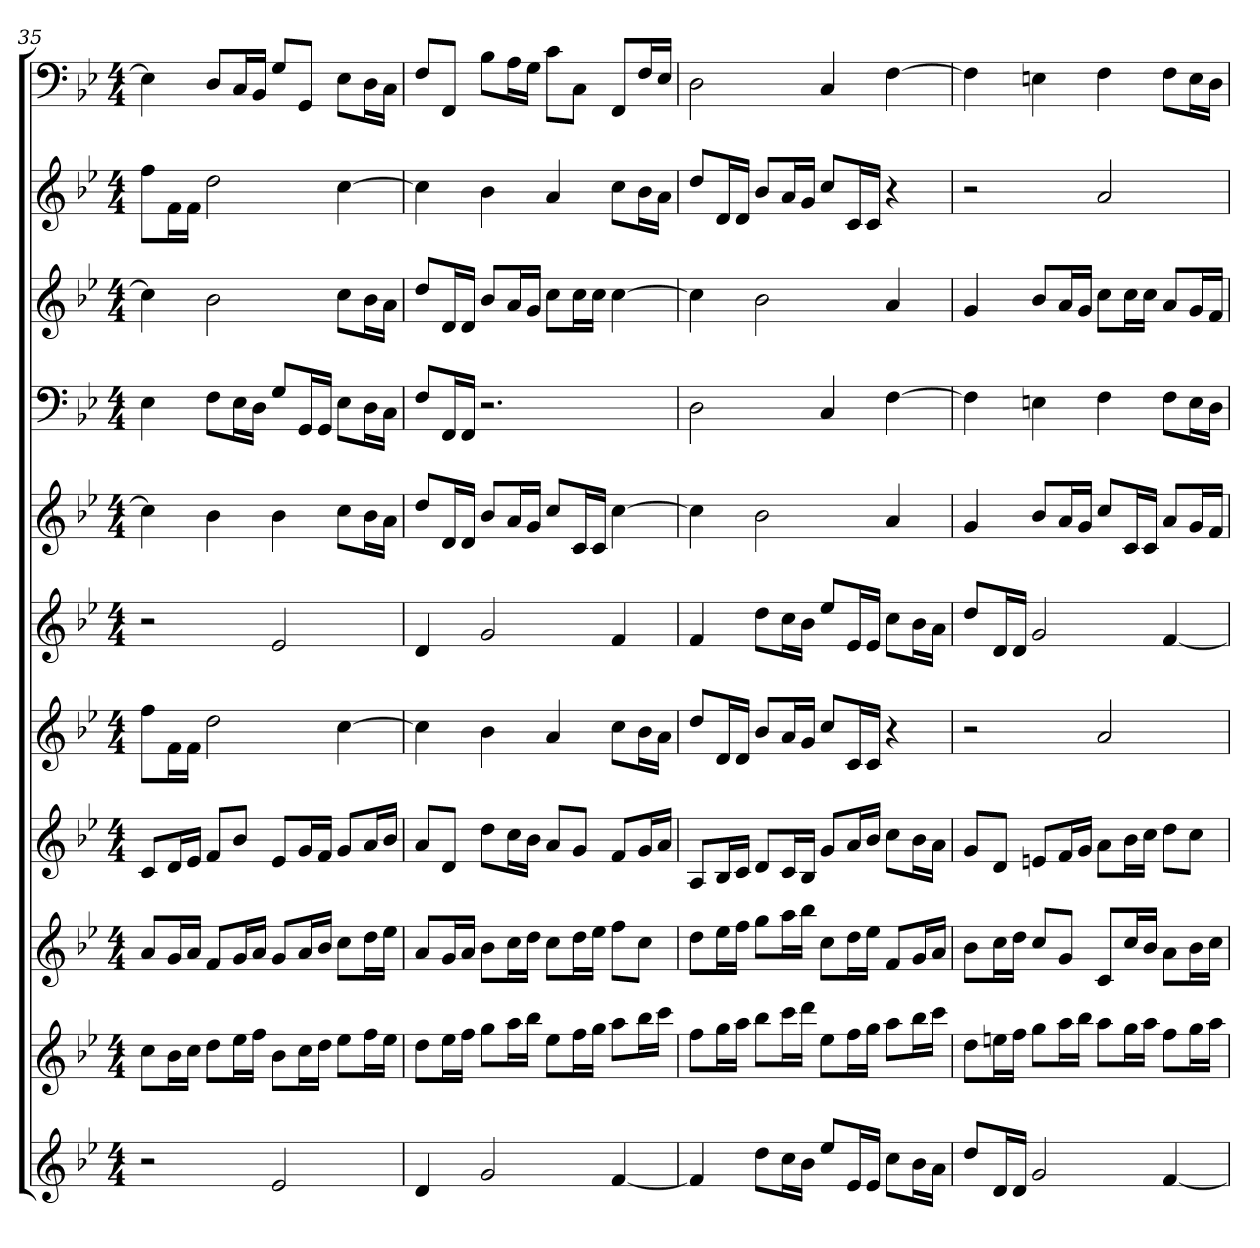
**kern	**kern	**kern	**kern	**kern	**kern	**kern	**kern	**kern	**kern	**kern
*part11	*part10	*part9	*part8	*part7	*part6	*part5	*part4	*part3	*part2	*part1
*staff11	*staff10	*staff9	*staff8	*staff7	*staff6	*staff5	*staff4	*staff3	*staff2	*staff1
*clefG2	*clefG2	*clefG2	*clefG2	*clefG2	*clefG2	*clefG2	*clefF4	*clefG2	*clefG2	*clefF4
*k[b-e-]	*k[b-e-]	*k[b-e-]	*k[b-e-]	*k[b-e-]	*k[b-e-]	*k[b-e-]	*k[b-e-]	*k[b-e-]	*k[b-e-]	*k[b-e-]
*g:	*g:	*g:	*g:	*g:	*g:	*g:	*g:	*g:	*g:	*g:
*M4/4	*M4/4	*M4/4	*M4/4	*M4/4	*M4/4	*M4/4	*M4/4	*M4/4	*M4/4	*M4/4
=35	=35	=35	=35	=35	=35	=35	=35	=35	=35	=35
2r	8cc\L	8a/L	8c/L	8ff\L	2r	4cc]	4E-	4cc]	8ff\L	4E-]
.	16b-\L	16g/L	16d/L	16f\L	.	.	.	.	16f\L	.
.	16cc\JJ	16a/JJ	16e-/JJ	16f\JJ	.	.	.	.	16f\JJ	.
.	8dd\L	8f/L	8f/L	2dd	.	4b-	8F\L	2b-	2dd	8D/L
.	16ee-\L	16g/L	8b-/J	.	.	.	16E-\L	.	.	16C/L
.	16ff\JJ	16a/JJ	.	.	.	.	16D\JJ	.	.	16BB-/JJ
2e-	8b-\L	8g/L	8e-/L	.	2e-	4b-	8G/L	.	.	8G/L
.	16cc\L	16a/L	16g/L	.	.	.	16GG/L	.	.	8GG/J
.	16dd\JJ	16b-/JJ	16f/JJ	.	.	.	16GG/JJ	.	.	.
.	8ee-\L	8cc\L	8g/L	[4cc	.	8cc\L	8E-\L	8cc\L	[4cc	8E-\L
.	16ff\L	16dd\L	16a/L	.	.	16b-\L	16D\L	16b-\L	.	16D\L
.	16ee-\JJ	16ee-\JJ	16b-/JJ	.	.	16a\JJ	16C\JJ	16a\JJ	.	16C\JJ
=36	=36	=36	=36	=36	=36	=36	=36	=36	=36	=36
4d	8dd\L	8a/L	8a/L	4cc]	4d	8dd/L	8F/L	8dd/L	4cc]	8F/L
.	16ee-\L	16g/L	8d/J	.	.	16d/L	16FF/L	16d/L	.	8FF/J
.	16ff\JJ	16a/JJ	.	.	.	16d/JJ	16FF/JJ	16d/JJ	.	.
2g	8gg\L	8b-\L	8dd\L	4b-	2g	8b-/L	2.r	8b-/L	4b-	8B-\L
.	16aa\L	16cc\L	16cc\L	.	.	16a/L	.	16a/L	.	16A\L
.	16bb-\JJ	16dd\JJ	16b-\JJ	.	.	16g/JJ	.	16g/JJ	.	16G\JJ
.	8ee-\L	8cc\L	8a/L	4a	.	8cc/L	.	8cc\L	4a	8c\L
.	16ff\L	16dd\L	8g/J	.	.	16c/L	.	16cc\L	.	8C\J
.	16gg\JJ	16ee-\JJ	.	.	.	16c/JJ	.	16cc\JJ	.	.
[4f	8aa\L	8ff\L	8f/L	8cc\L	4f	[4cc	.	[4cc	8cc\L	8FF/L
.	16bb-\L	8cc\J	16g/L	16b-\L	.	.	.	.	16b-\L	16F/L
.	16ccc\JJ	.	16a/JJ	16a\JJ	.	.	.	.	16a\JJ	16E-/JJ
=37	=37	=37	=37	=37	=37	=37	=37	=37	=37	=37
4f]	8ff\L	8dd\L	8A/L	8dd/L	4f	4cc]	2D	4cc]	8dd/L	2D
.	16gg\L	16ee-\L	16B-/L	16d/L	.	.	.	.	16d/L	.
.	16aa\JJ	16ff\JJ	16c/JJ	16d/JJ	.	.	.	.	16d/JJ	.
8dd\L	8bb-\L	8gg\L	8d/L	8b-/L	8dd\L	2b-	.	2b-	8b-/L	.
16cc\L	16ccc\L	16aa\L	16c/L	16a/L	16cc\L	.	.	.	16a/L	.
16b-\JJ	16ddd\JJ	16bb-\JJ	16B-/JJ	16g/JJ	16b-\JJ	.	.	.	16g/JJ	.
8ee-/L	8ee-\L	8cc\L	8g/L	8cc/L	8ee-/L	.	4C	.	8cc/L	4C
16e-/L	16ff\L	16dd\L	16a/L	16c/L	16e-/L	.	.	.	16c/L	.
16e-/JJ	16gg\JJ	16ee-\JJ	16b-/JJ	16c/JJ	16e-/JJ	.	.	.	16c/JJ	.
8cc\L	8aa\L	8f/L	8cc\L	4r	8cc\L	4a	[4F	4a	4r	[4F
16b-\L	16bb-\L	16g/L	16b-\L	.	16b-\L	.	.	.	.	.
16a\JJ	16ccc\JJ	16a/JJ	16a\JJ	.	16a\JJ	.	.	.	.	.
=38	=38	=38	=38	=38	=38	=38	=38	=38	=38	=38
8dd/L	8dd\L	8b-\L	8g/L	2r	8dd/L	4g	4F]	4g	2r	4F]
16d/L	16een\L	16cc\L	8d/J	.	16d/L	.	.	.	.	.
16d/JJ	16ff\JJ	16dd\JJ	.	.	16d/JJ	.	.	.	.	.
2g	8gg\L	8cc/L	8en/L	.	2g	8b-/L	4En	8b-/L	.	4En
.	16aa\L	8g/J	16f/L	.	.	16a/L	.	16a/L	.	.
.	16bb-\JJ	.	16g/JJ	.	.	16g/JJ	.	16g/JJ	.	.
.	8aa\L	8c/L	8a\L	2a	.	8cc/L	4F	8cc\L	2a	4F
.	16gg\L	16cc/L	16b-\L	.	.	16c/L	.	16cc\L	.	.
.	16aa\JJ	16b-/JJ	16cc\JJ	.	.	16c/JJ	.	16cc\JJ	.	.
[4f	8ff\L	8a\L	8dd\L	.	[4f	8a/L	8F\L	8a/L	.	8F\L
.	16gg\L	16b-\L	8cc\J	.	.	16g/L	16E\L	16g/L	.	16E\L
.	16aa\JJ	16cc\JJ	.	.	.	16f/JJ	16D\JJ	16f/JJ	.	16D\JJ
=	=	=	=	=	=	=	=	=	=	=
*-	*-	*-	*-	*-	*-	*-	*-	*-	*-	*-
